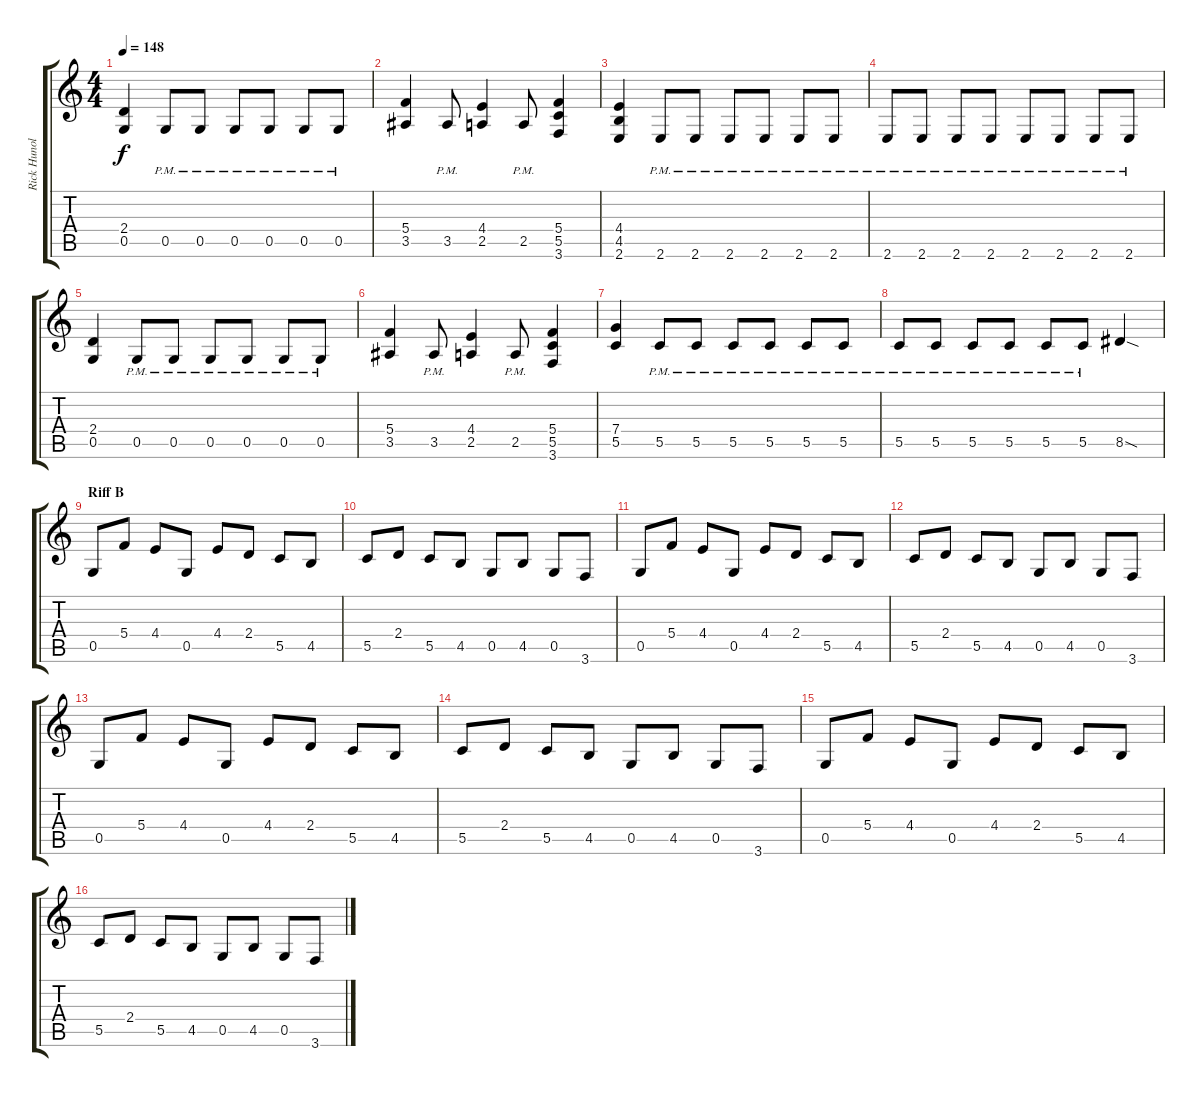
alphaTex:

\track ("Rick Hunolt" "Rick Hunol") {instrument distortionguitar}
\staff {score tabs}
\tuning (D4 A3 F3 C3 G2 D2) {hide}
\ts (4 4)
\tempo 148
\clef g2
\ks c
(2.4 0.5).4{dy f} 0.5{pm}.8 0.5{pm}.8 0.5{pm}.8 0.5{pm}.8 0.5{pm}.8 0.5{pm}.8 |
(5.4 3.5).4 3.5{pm}.8 (4.4 2.5).4 2.5{pm}.8 (5.4 5.5 3.6).4 |
(4.4 4.5 2.6).4 2.6{pm}.8 2.6{pm}.8 2.6{pm}.8 2.6{pm}.8 2.6{pm}.8 2.6{pm}.8 |
2.6{pm}.8 2.6{pm}.8 2.6{pm}.8 2.6{pm}.8 2.6{pm}.8 2.6{pm}.8 2.6{pm}.8 2.6{pm}.8 |
(2.4 0.5).4 0.5{pm}.8 0.5{pm}.8 0.5{pm}.8 0.5{pm}.8 0.5{pm}.8 0.5{pm}.8 |
(5.4 3.5).4 3.5{pm}.8 (4.4 2.5).4 2.5{pm}.8 (5.4 5.5 3.6).4 |
(7.4 5.5).4 5.5{pm}.8 5.5{pm}.8 5.5{pm}.8 5.5{pm}.8 5.5{pm}.8 5.5{pm}.8 |
5.5{pm}.8 5.5{pm}.8 5.5{pm}.8 5.5{pm}.8 5.5{pm}.8 5.5{pm}.8 8.5{sod}.4 |
\section ("" "Riff B")
0.5.8 5.4.8 4.4.8 0.5.8 4.4.8 2.4.8 5.5.8 4.5.8 |
5.5.8 2.4.8 5.5.8 4.5.8 0.5.8 4.5.8 0.5.8 3.6.8 |
0.5.8 5.4.8 4.4.8 0.5.8 4.4.8 2.4.8 5.5.8 4.5.8 |
5.5.8 2.4.8 5.5.8 4.5.8 0.5.8 4.5.8 0.5.8 3.6.8 |
0.5.8 5.4.8 4.4.8 0.5.8 4.4.8 2.4.8 5.5.8 4.5.8 |
5.5.8 2.4.8 5.5.8 4.5.8 0.5.8 4.5.8 0.5.8 3.6.8 |
0.5.8 5.4.8 4.4.8 0.5.8 4.4.8 2.4.8 5.5.8 4.5.8 |
5.5.8 2.4.8 5.5.8 4.5.8 0.5.8 4.5.8 0.5.8 3.6.8
